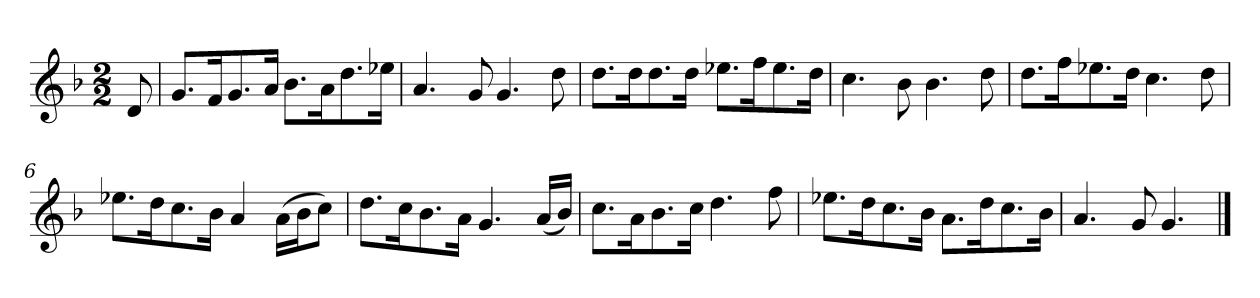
**kern
*part1
*staff1
*k[b-]
*M2/2
*MM120
=
8d
=1
8.gL
16fK
8.g
16aJk
8.b-L
16aK
8.dd
16ee-XJk
=2
4.a
8g
4.g
8dd
=3
8.ddL
16ddK
8.dd
16ddJk
8.ee-XL
16ffK
8.ee-
16ddJk
=4
4.cc
8b-
4.b-
8dd
=5
8.ddL
16ffK
8.ee-X
16ddJk
4.cc
8dd
=6
8.ee-XL
16ddK
8.cc
16b-Jk
4a
(16aLL
16b-J
8ccJ)
=7
8.ddL
16ccK
8.b-
16aJk
4.g
(16aLL
16b-JJ)
=8
8.ccL
16aK
8.b-
16ccJk
4.dd
8ff
=9
8.ee-XL
16ddK
8.cc
16b-Jk
8.aL
16ddK
8.cc
16b-Jk
=10
4.a
8g
4.g
==
*-
